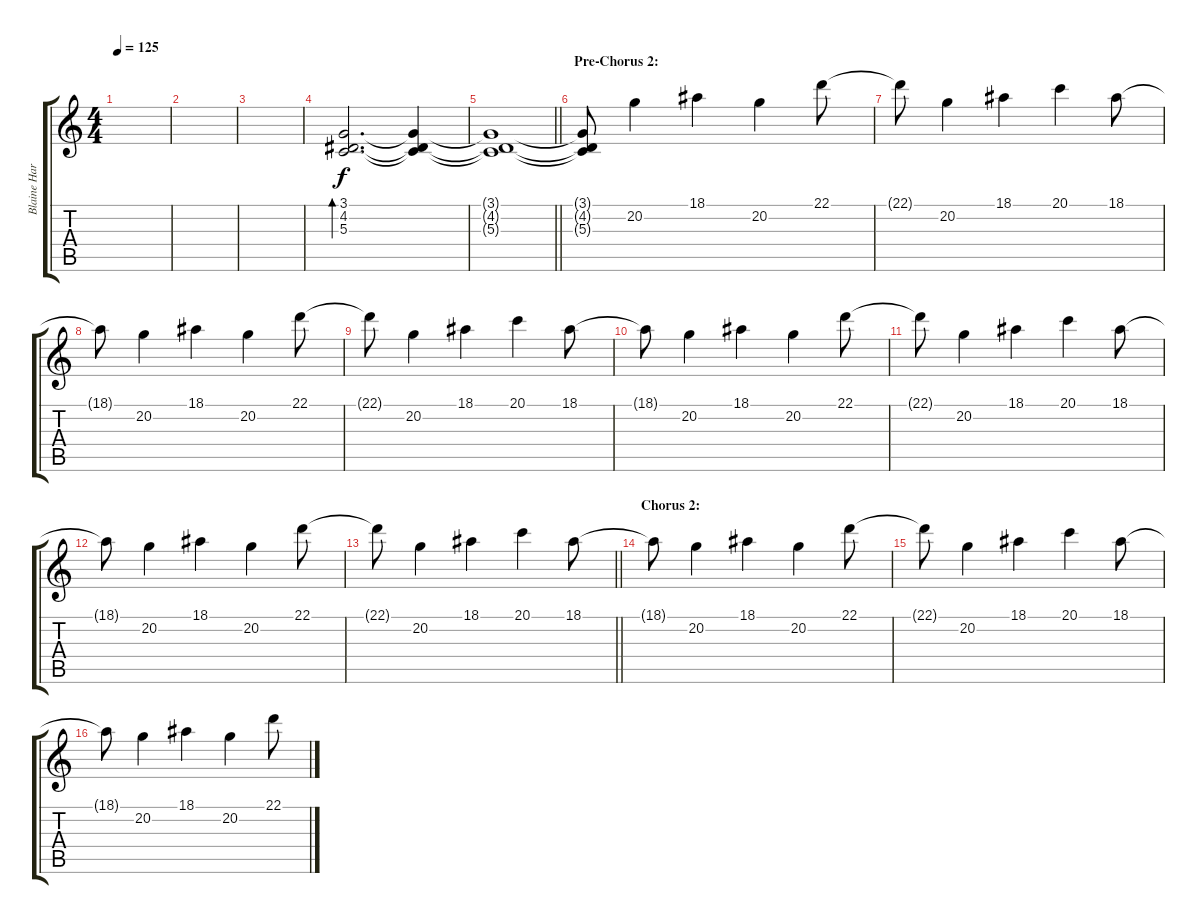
\track ("Blaine Harrison (Keyboard 1)" "Blaine Har") {instrument synthstrings1}
\staff {score tabs}
\tuning (E4 B3 G3 D3 A2 E2) {hide}
\ts (4 4)
\tempo 125
\clef g2
\ks c
|
|
|
(3.1 4.2 5.3).2{d bd 60 volume 13 instrument synthstrings1} (3.1{t} 4.2{t} 5.3{t}).4{volume 2} |
\barLineRight lightlight
(3.1{t} 4.2{t} 5.3{t}).1 |
\section ("" "Pre-Chorus 2:")
(3.1{t} 4.2{t} 5.3{t}).8 20.2.4{volume 10 instrument synthstrings1} 18.1.4 20.2.4 22.1.8 |
22.1{t}.8 20.2.4 18.1.4 20.1.4 18.1.8 |
18.1{t}.8 20.2.4 18.1.4 20.2.4 22.1.8 |
22.1{t}.8 20.2.4 18.1.4 20.1.4 18.1.8 |
18.1{t}.8 20.2.4{volume 10 instrument synthstrings1} 18.1.4 20.2.4 22.1.8 |
22.1{t}.8 20.2.4 18.1.4 20.1.4 18.1.8 |
18.1{t}.8 20.2.4 18.1.4 20.2.4 22.1.8 |
\barLineRight lightlight
22.1{t}.8 20.2.4 18.1.4 20.1.4 18.1.8 |
\section ("" "Chorus 2:")
18.1{t}.8 20.2.4{volume 10 instrument synthstrings1} 18.1.4 20.2.4 22.1.8 |
22.1{t}.8 20.2.4 18.1.4 20.1.4 18.1.8 |
18.1{t}.8 20.2.4 18.1.4 20.2.4 22.1.8
